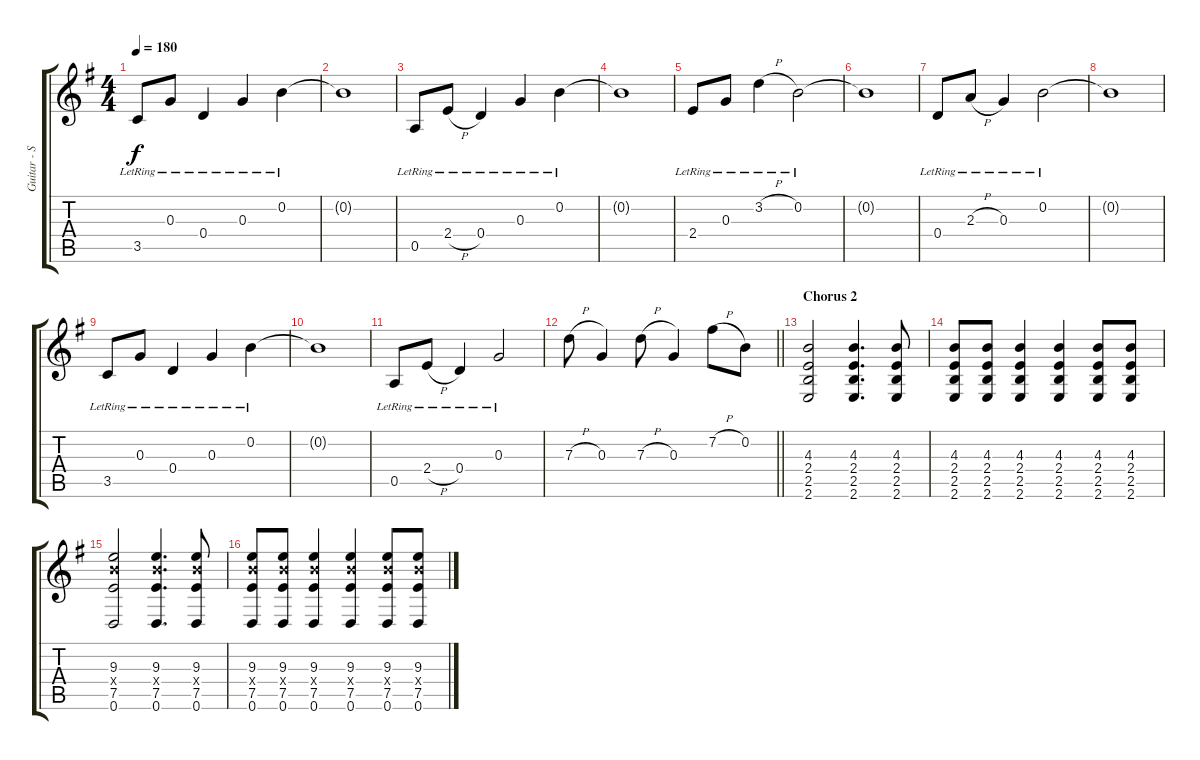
\track ("Guitar - Simon Neil" "Guitar - S") {instrument electricguitarclean}
\staff {score tabs}
\tuning (E4 B3 G3 D3 A2 D2) {hide}
\ts (4 4)
\tempo 180
\clef g2
\ks eminor
3.5{lr}.8{dy f} 0.3{lr}.8 0.4{lr}.4 0.3{lr}.4 0.2{lr}.4 |
0.2{t}.1 |
0.5{lr}.8 2.4{h lr}.8 0.4{lr}.4 0.3{lr}.4 0.2{lr}.4 |
0.2{t}.1 |
2.4{lr}.8 0.3{lr}.8 3.2{h lr}.4 0.2{lr}.2 |
0.2{t}.1 |
0.4{lr}.8 2.3{h lr}.8 0.3{lr}.4 0.2{lr}.2 |
0.2{t}.1 |
3.5{lr}.8 0.3{lr}.8 0.4{lr}.4 0.3{lr}.4 0.2{lr}.4 |
0.2{t}.1 |
0.5{lr}.8 2.4{h lr}.8 0.4{lr}.4 0.3{lr}.2 |
\barLineRight lightlight
7.3{h}.8{instrument overdrivenguitar} 0.3.4 7.3{h}.8 0.3.4 7.2{h}.8 0.2.8 |
\section ("" "Chorus 2")
(4.3 2.4 2.5 2.6).2{instrument overdrivenguitar} (4.3 2.4 2.5 2.6).4{d} (4.3 2.4 2.5 2.6).8 |
(4.3 2.4 2.5 2.6).8 (4.3 2.4 2.5 2.6).8 (4.3 2.4 2.5 2.6).4 (4.3 2.4 2.5 2.6).4 (4.3 2.4 2.5 2.6).8 (4.3 2.4 2.5 2.6).8 |
(9.3 9.4{x} 7.5 0.6).2 (9.3 9.4{x} 7.5 0.6).4{d} (9.3 9.4{x} 7.5 0.6).8 |
(9.3 9.4{x} 7.5 0.6).8 (9.3 9.4{x} 7.5 0.6).8 (9.3 9.4{x} 7.5 0.6).4 (9.3 9.4{x} 7.5 0.6).4 (9.3 9.4{x} 7.5 0.6).8 (9.3 9.4{x} 7.5 0.6).8
